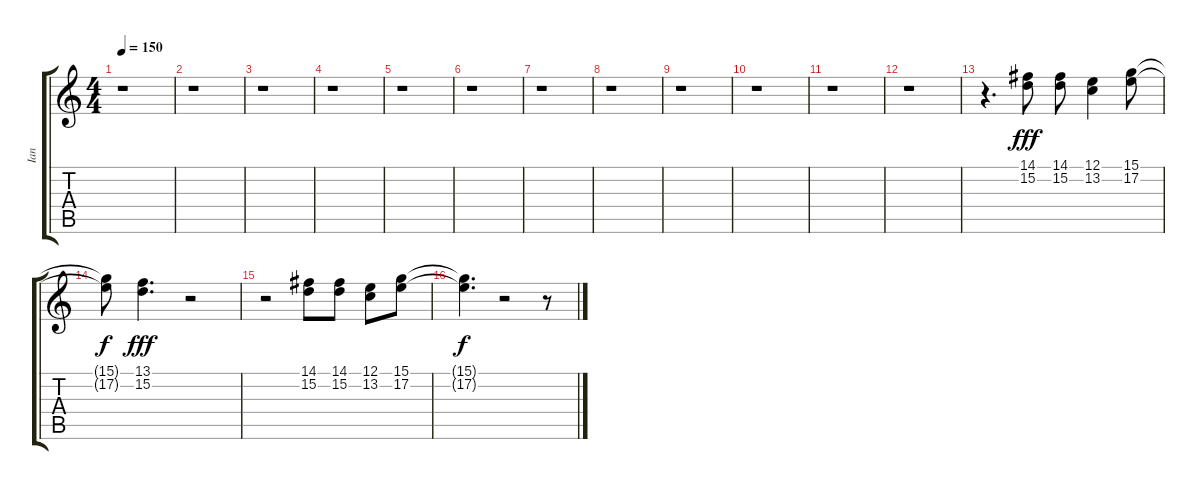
\track ("Ian" "Ian") {instrument synthvoice}
\staff {score tabs}
\tuning (E4 B3 G3 D3 A2 E2) {hide}
\ts (4 4)
\tempo 150
\clef g2
\ks c
r.1{dy fff} |
r.1 |
r.1 |
r.1 |
r.1 |
r.1 |
r.1 |
r.1 |
r.1 |
r.1 |
r.1 |
r.1 |
r.4{d} (14.1 15.2).8 (14.1 15.2).8 (12.1 13.2).4 (15.1 17.2).8 |
(15.1{t} 17.2{t}).8{dy f} (13.1 15.2).4{d dy fff} r.2 |
r.2 (14.1 15.2).8 (14.1 15.2).8 (12.1 13.2).8 (15.1 17.2).8 |
(15.1{t} 17.2{t}).4{d dy f} r.2 r.8
